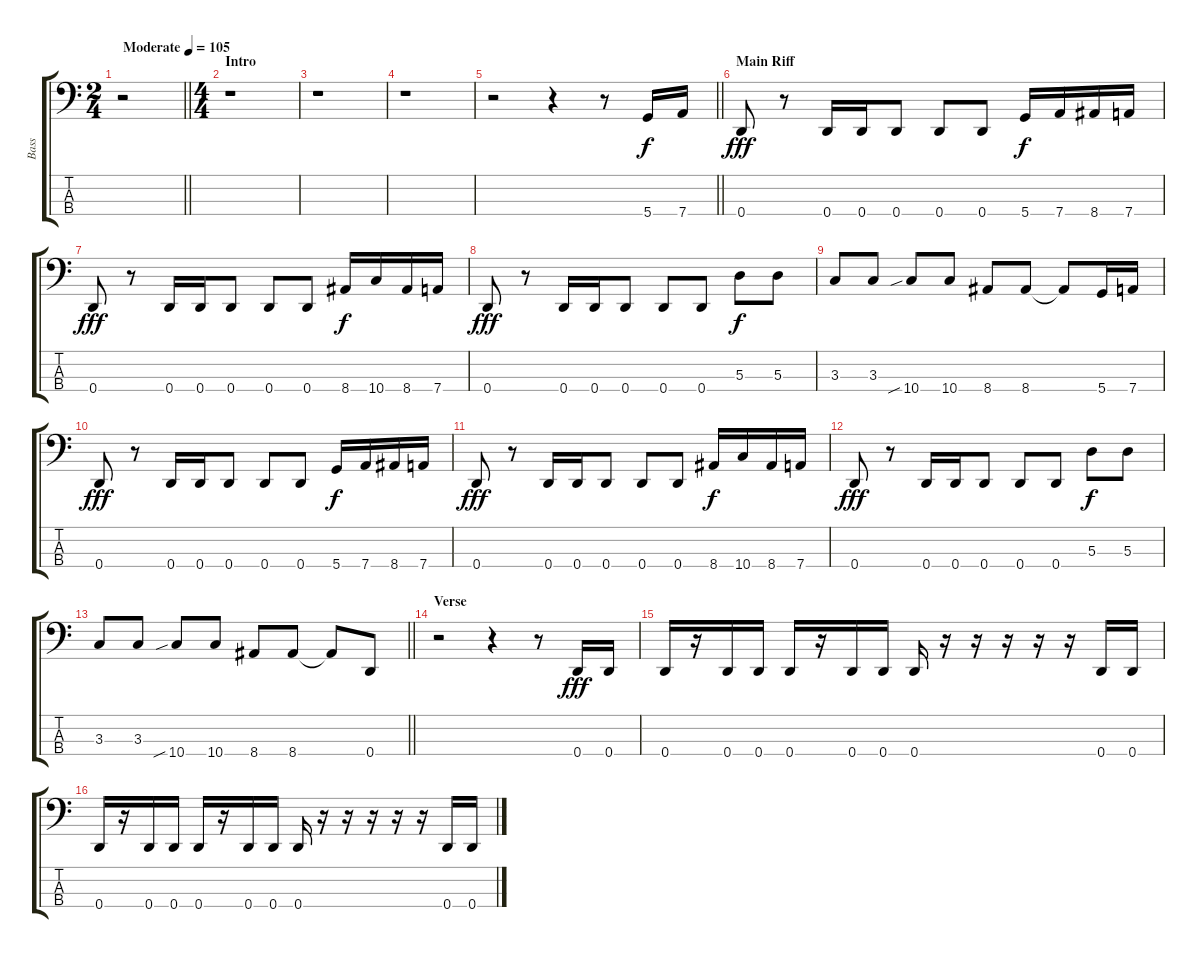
\track ("Bass" "Bass") {instrument electricbassfinger}
\staff {score tabs}
\tuning (G2 D2 A1 D1) {hide}
\ts (2 4)
\tempo (105 "Moderate")
\clef f4
\barLineRight lightlight
\ks c
r.2{dy f instrument electricbassfinger} |
\ts (4 4)
\section ("" "Intro")
r.1 |
r.1 |
r.1 |
\barLineRight lightlight
r.2 r.4 r.8 5.4.16 7.4.16 |
\section ("" "Main Riff")
0.4.8{dy fff} r.8 0.4.16 0.4.16 0.4.8 0.4.8 0.4.8 5.4.16{dy f} 7.4.16 8.4.16 7.4.16 |
0.4.8{dy fff} r.8 0.4.16 0.4.16 0.4.8 0.4.8 0.4.8 8.4.16{dy f} 10.4.16 8.4.16 7.4.16 |
0.4.8{dy fff} r.8 0.4.16 0.4.16 0.4.8 0.4.8 0.4.8 5.3.8{dy f} 5.3.8 |
3.3.8 3.3.8 10.4{sib}.8 10.4.8 8.4.8 8.4.8 8.4{t}.8 5.4.16 7.4.16 |
0.4.8{dy fff} r.8 0.4.16 0.4.16 0.4.8 0.4.8 0.4.8 5.4.16{dy f} 7.4.16 8.4.16 7.4.16 |
0.4.8{dy fff} r.8 0.4.16 0.4.16 0.4.8 0.4.8 0.4.8 8.4.16{dy f} 10.4.16 8.4.16 7.4.16 |
0.4.8{dy fff} r.8 0.4.16 0.4.16 0.4.8 0.4.8 0.4.8 5.3.8{dy f} 5.3.8 |
\barLineRight lightlight
3.3.8 3.3.8 10.4{sib}.8 10.4.8 8.4.8 8.4.8 8.4{t}.8 0.4.8 |
\section ("" "Verse")
r.2 r.4 r.8 0.4.16{dy fff} 0.4.16 |
0.4.16 r.16 0.4.16 0.4.16 0.4.16 r.16 0.4.16 0.4.16 0.4.16 r.16 r.16 r.16 r.16 r.16 0.4.16 0.4.16 |
0.4.16 r.16 0.4.16 0.4.16 0.4.16 r.16 0.4.16 0.4.16 0.4.16 r.16 r.16 r.16 r.16 r.16 0.4.16 0.4.16
